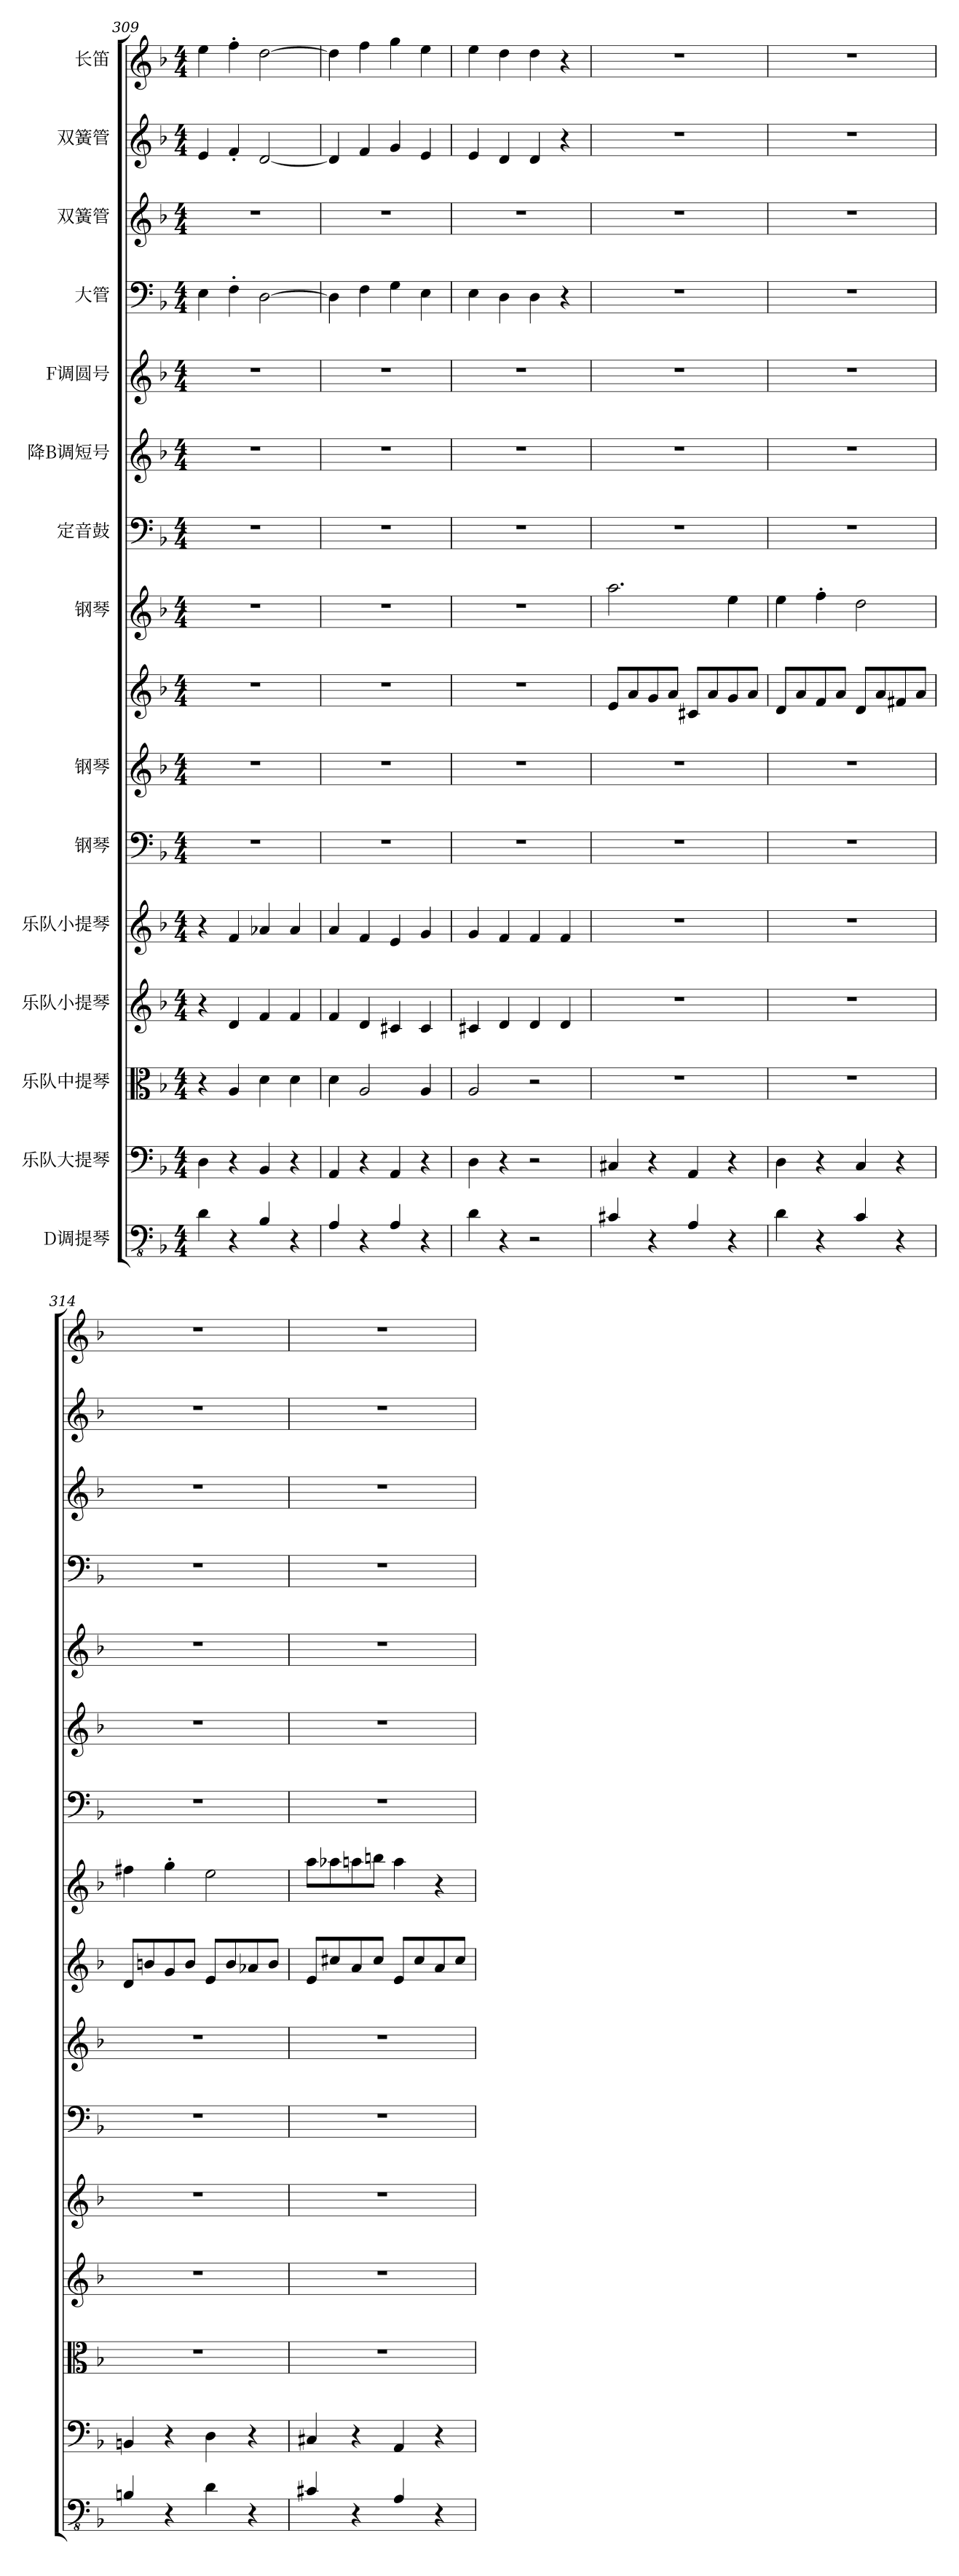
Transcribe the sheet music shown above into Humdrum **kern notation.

**kern	**kern	**kern	**kern	**kern	**kern	**kern	**kern	**kern	**kern	**kern	**kern	**kern	**kern	**kern	**kern
*part15	*part14	*part13	*part12	*part11	*part10	*part9	*part9	*part8	*part7	*part6	*part5	*part4	*part3	*part2	*part1
*staff16	*staff15	*staff14	*staff13	*staff12	*staff11	*staff10	*staff9	*staff8	*staff7	*staff6	*staff5	*staff4	*staff3	*staff2	*staff1
*I"D调提琴	*I"乐队大提琴	*I"乐队中提琴	*I"乐队小提琴	*I"乐队小提琴	*I"钢琴	*I"钢琴	*	*I"钢琴	*I"定音鼓	*I"降B调短号	*I"F调圆号	*I"大管	*I"双簧管	*I"双簧管	*I"长笛
*clefFv4	*clefF4	*clefC3	*clefG2	*clefG2	*clefF4	*clefG2	*clefG2	*clefG2	*clefF4	*clefG2	*clefG2	*clefF4	*clefG2	*clefG2	*clefG2
*ITrd7c12	*	*	*	*	*	*	*	*	*	*ITrd1c2	*ITrd4c7	*	*	*	*
*k[b-]	*k[b-]	*k[b-]	*k[b-]	*k[b-]	*k[b-]	*k[b-]	*k[b-]	*k[b-]	*k[b-]	*k[b-e-a-]	*k[b-e-]	*k[b-]	*k[b-]	*k[b-]	*k[b-]
*M4/4	*M4/4	*M4/4	*M4/4	*M4/4	*M4/4	*M4/4	*M4/4	*M4/4	*M4/4	*M4/4	*M4/4	*M4/4	*M4/4	*M4/4	*M4/4
=309	=309	=309	=309	=309	=309	=309	=309	=309	=309	=309	=309	=309	=309	=309	=309
4DD\	4D\	4r	4r	4r	1r	1r	1r	1r	1r	1r	1r	4E\	1r	4e/	4ee\
4r	4r	4A/	4d/	4f/	.	.	.	.	.	.	.	4F'\	.	4f'/	4ff'\
4BBB-/	4BB-/	4d\	4f/	4a-X/	.	.	.	.	.	.	.	[2D\	.	[2d/	[2dd\
4r	4r	4d\	4f/	4a-/	.	.	.	.	.	.	.	.	.	.	.
!!LO:PB:g=z
=310	=310	=310	=310	=310	=310	=310	=310	=310	=310	=310	=310	=310	=310	=310	=310
4AAA/	4AA/	4d\	4f/	4a/	1r	1r	1r	1r	1r	1r	1r	4D\]	1r	4d/]	4dd\]
4r	4r	2A/	4d/	4f/	.	.	.	.	.	.	.	4F\	.	4f/	4ff\
4AAA/	4AA/	.	4c#X/	4e/	.	.	.	.	.	.	.	4G\	.	4g/	4gg\
4r	4r	4A/	4c#/	4g/	.	.	.	.	.	.	.	4E\	.	4e/	4ee\
=311	=311	=311	=311	=311	=311	=311	=311	=311	=311	=311	=311	=311	=311	=311	=311
4DD\	4D\	2A/	4c#X/	4g/	1r	1r	1r	1r	1r	1r	1r	4E\	1r	4e/	4ee\
4r	4r	.	4d/	4f/	.	.	.	.	.	.	.	4D\	.	4d/	4dd\
2r	2r	2r	4d/	4f/	.	.	.	.	.	.	.	4D\	.	4d/	4dd\
.	.	.	4d/	4f/	.	.	.	.	.	.	.	4r	.	4r	4r
=312	=312	=312	=312	=312	=312	=312	=312	=312	=312	=312	=312	=312	=312	=312	=312
4CC#X/	4C#X/	1r	1r	1r	1r	1r	8e/L	2.aa\	1r	1r	1r	1r	1r	1r	1r
.	.	.	.	.	.	.	8a/	.	.	.	.	.	.	.	.
4r	4r	.	.	.	.	.	8g/	.	.	.	.	.	.	.	.
.	.	.	.	.	.	.	8a/J	.	.	.	.	.	.	.	.
4AAA/	4AA/	.	.	.	.	.	8c#X/L	.	.	.	.	.	.	.	.
.	.	.	.	.	.	.	8a/	.	.	.	.	.	.	.	.
4r	4r	.	.	.	.	.	8g/	4ee\	.	.	.	.	.	.	.
.	.	.	.	.	.	.	8a/J	.	.	.	.	.	.	.	.
=313	=313	=313	=313	=313	=313	=313	=313	=313	=313	=313	=313	=313	=313	=313	=313
4DD\	4D\	1r	1r	1r	1r	1r	8d/L	4ee\	1r	1r	1r	1r	1r	1r	1r
.	.	.	.	.	.	.	8a/	.	.	.	.	.	.	.	.
4r	4r	.	.	.	.	.	8f/	4ff'\	.	.	.	.	.	.	.
.	.	.	.	.	.	.	8a/J	.	.	.	.	.	.	.	.
4CC/	4C/	.	.	.	.	.	8d/L	2dd\	.	.	.	.	.	.	.
.	.	.	.	.	.	.	8a/	.	.	.	.	.	.	.	.
4r	4r	.	.	.	.	.	8f#X/	.	.	.	.	.	.	.	.
.	.	.	.	.	.	.	8a/J	.	.	.	.	.	.	.	.
=314	=314	=314	=314	=314	=314	=314	=314	=314	=314	=314	=314	=314	=314	=314	=314
4BBBn/	4BBn/	1r	1r	1r	1r	1r	8d/L	4ff#X\	1r	1r	1r	1r	1r	1r	1r
.	.	.	.	.	.	.	8bn/	.	.	.	.	.	.	.	.
4r	4r	.	.	.	.	.	8g/	4gg'\	.	.	.	.	.	.	.
.	.	.	.	.	.	.	8b/J	.	.	.	.	.	.	.	.
4DD\	4D\	.	.	.	.	.	8e/L	2ee\	.	.	.	.	.	.	.
.	.	.	.	.	.	.	8b/	.	.	.	.	.	.	.	.
4r	4r	.	.	.	.	.	8a-X/	.	.	.	.	.	.	.	.
.	.	.	.	.	.	.	8b/J	.	.	.	.	.	.	.	.
!!LO:PB:g=z
=315	=315	=315	=315	=315	=315	=315	=315	=315	=315	=315	=315	=315	=315	=315	=315
4CC#X/	4C#X/	1r	1r	1r	1r	1r	8e/L	8aa\L	1r	1r	1r	1r	1r	1r	1r
.	.	.	.	.	.	.	8cc#X/	8aa-X\	.	.	.	.	.	.	.
4r	4r	.	.	.	.	.	8a/	8aan\	.	.	.	.	.	.	.
.	.	.	.	.	.	.	8cc#/J	8bbn\J	.	.	.	.	.	.	.
4AAA/	4AA/	.	.	.	.	.	8e/L	4aa\	.	.	.	.	.	.	.
.	.	.	.	.	.	.	8cc#/	.	.	.	.	.	.	.	.
4r	4r	.	.	.	.	.	8a/	4r	.	.	.	.	.	.	.
.	.	.	.	.	.	.	8cc#/J	.	.	.	.	.	.	.	.
=	=	=	=	=	=	=	=	=	=	=	=	=	=	=	=
*-	*-	*-	*-	*-	*-	*-	*-	*-	*-	*-	*-	*-	*-	*-	*-
